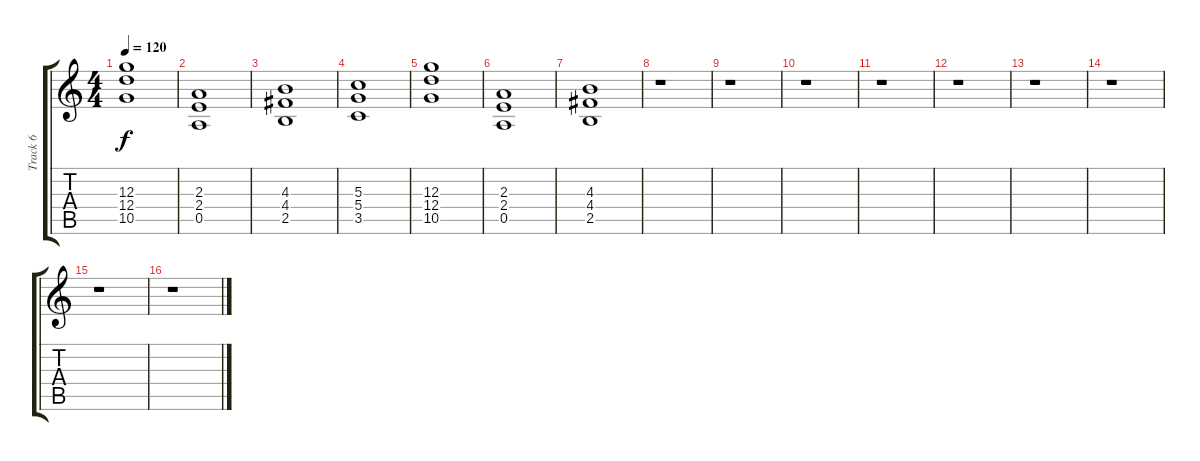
\track ("Track 6" "Track 6") {instrument distortionguitar}
\staff {score tabs}
\tuning (E4 B3 G3 D3 A2 E2) {hide}
\ts (4 4)
\tempo 120
\clef g2
\ks c
(12.3 12.4 10.5).1{dy f} |
(2.3 2.4 0.5).1 |
(4.3 4.4 2.5).1 |
(5.3 5.4 3.5).1 |
(12.3 12.4 10.5).1 |
(2.3 2.4 0.5).1 |
(4.3 4.4 2.5).1 |
r.1 |
r.1 |
r.1 |
r.1 |
r.1 |
r.1 |
r.1 |
r.1 |
r.1
